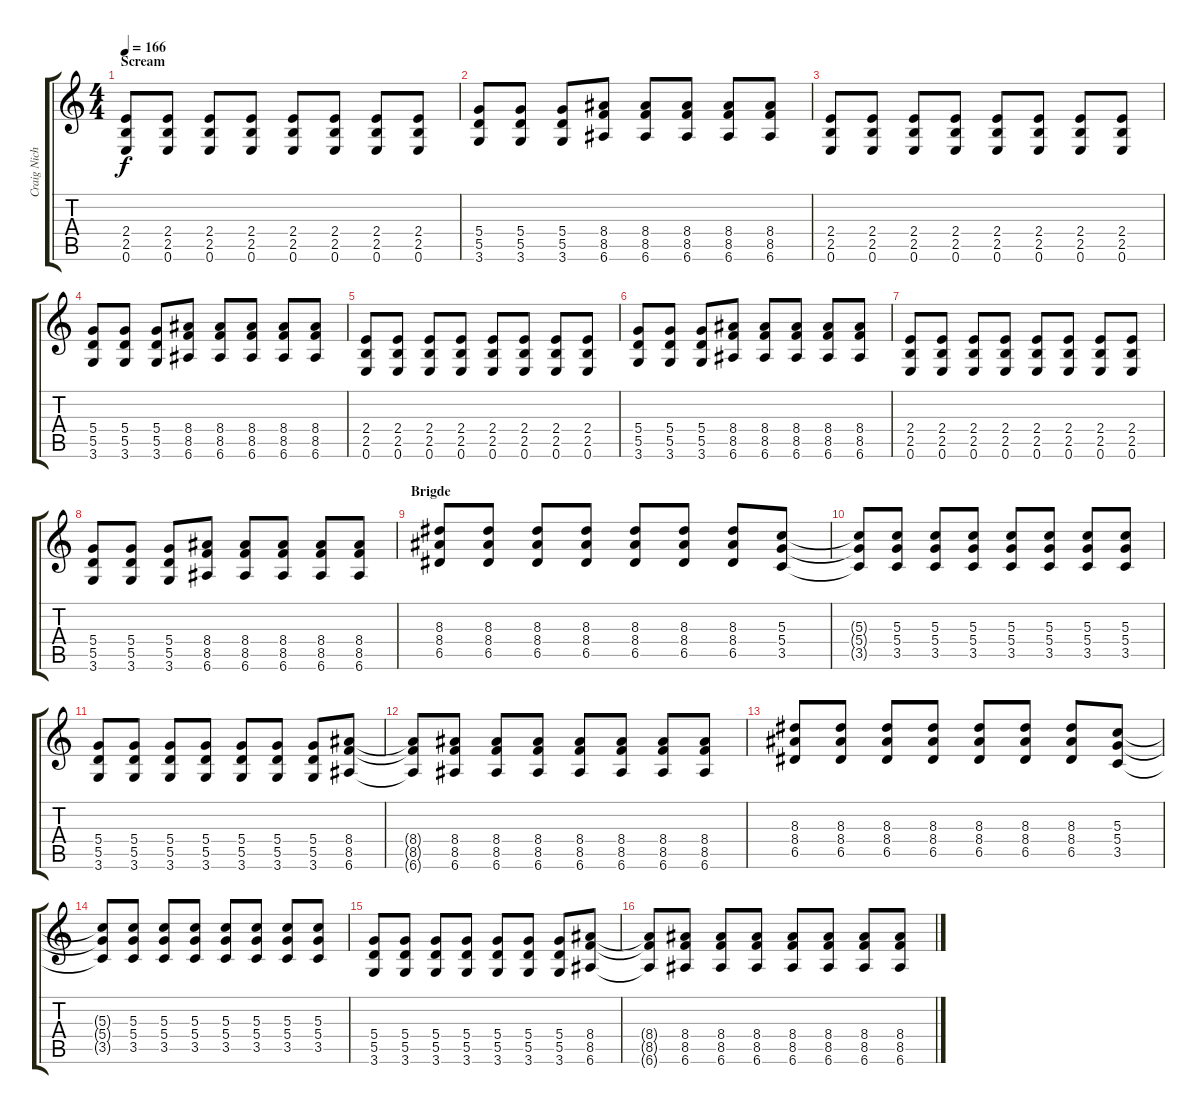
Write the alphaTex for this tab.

\track ("Craig Nicholls" "Craig Nich") {instrument distortionguitar}
\staff {score tabs}
\tuning (E4 B3 G3 D3 A2 E2) {hide}
\ts (4 4)
\section ("" "Scream ")
\tempo 166
\clef g2
\ks c
(2.4 2.5 0.6).8{dy f volume 10 balance 16 instrument distortionguitar} (2.4 2.5 0.6).8 (2.4 2.5 0.6).8 (2.4 2.5 0.6).8 (2.4 2.5 0.6).8 (2.4 2.5 0.6).8 (2.4 2.5 0.6).8 (2.4 2.5 0.6).8 |
(5.4 5.5 3.6).8 (5.4 5.5 3.6).8 (5.4 5.5 3.6).8 (8.4 8.5 6.6).8 (8.4 8.5 6.6).8 (8.4 8.5 6.6).8 (8.4 8.5 6.6).8 (8.4 8.5 6.6).8 |
(2.4 2.5 0.6).8 (2.4 2.5 0.6).8 (2.4 2.5 0.6).8 (2.4 2.5 0.6).8 (2.4 2.5 0.6).8 (2.4 2.5 0.6).8 (2.4 2.5 0.6).8 (2.4 2.5 0.6).8 |
(5.4 5.5 3.6).8 (5.4 5.5 3.6).8 (5.4 5.5 3.6).8 (8.4 8.5 6.6).8 (8.4 8.5 6.6).8 (8.4 8.5 6.6).8 (8.4 8.5 6.6).8 (8.4 8.5 6.6).8 |
(2.4 2.5 0.6).8{volume 10 balance 16 instrument distortionguitar} (2.4 2.5 0.6).8 (2.4 2.5 0.6).8 (2.4 2.5 0.6).8 (2.4 2.5 0.6).8 (2.4 2.5 0.6).8 (2.4 2.5 0.6).8 (2.4 2.5 0.6).8 |
(5.4 5.5 3.6).8 (5.4 5.5 3.6).8 (5.4 5.5 3.6).8 (8.4 8.5 6.6).8 (8.4 8.5 6.6).8 (8.4 8.5 6.6).8 (8.4 8.5 6.6).8 (8.4 8.5 6.6).8 |
(2.4 2.5 0.6).8 (2.4 2.5 0.6).8 (2.4 2.5 0.6).8 (2.4 2.5 0.6).8 (2.4 2.5 0.6).8 (2.4 2.5 0.6).8 (2.4 2.5 0.6).8 (2.4 2.5 0.6).8 |
(5.4 5.5 3.6).8 (5.4 5.5 3.6).8 (5.4 5.5 3.6).8 (8.4 8.5 6.6).8 (8.4 8.5 6.6).8 (8.4 8.5 6.6).8 (8.4 8.5 6.6).8 (8.4 8.5 6.6).8 |
\section ("" "Brigde")
(8.3 8.4 6.5).8{volume 10 balance 16 instrument distortionguitar} (8.3 8.4 6.5).8 (8.3 8.4 6.5).8 (8.3 8.4 6.5).8 (8.3 8.4 6.5).8 (8.3 8.4 6.5).8 (8.3 8.4 6.5).8 (5.3 5.4 3.5).8 |
(5.3{t} 5.4{t} 3.5{t}).8 (5.3 5.4 3.5).8 (5.3 5.4 3.5).8 (5.3 5.4 3.5).8 (5.3 5.4 3.5).8 (5.3 5.4 3.5).8 (5.3 5.4 3.5).8 (5.3 5.4 3.5).8 |
(5.4 5.5 3.6).8 (5.4 5.5 3.6).8 (5.4 5.5 3.6).8 (5.4 5.5 3.6).8 (5.4 5.5 3.6).8 (5.4 5.5 3.6).8 (5.4 5.5 3.6).8 (8.4 8.5 6.6).8 |
(8.4{t} 8.5{t} 6.6{t}).8 (8.4 8.5 6.6).8 (8.4 8.5 6.6).8 (8.4 8.5 6.6).8 (8.4 8.5 6.6).8 (8.4 8.5 6.6).8 (8.4 8.5 6.6).8 (8.4 8.5 6.6).8 |
(8.3 8.4 6.5).8{volume 10 balance 16 instrument distortionguitar} (8.3 8.4 6.5).8 (8.3 8.4 6.5).8 (8.3 8.4 6.5).8 (8.3 8.4 6.5).8 (8.3 8.4 6.5).8 (8.3 8.4 6.5).8 (5.3 5.4 3.5).8 |
(5.3{t} 5.4{t} 3.5{t}).8 (5.3 5.4 3.5).8 (5.3 5.4 3.5).8 (5.3 5.4 3.5).8 (5.3 5.4 3.5).8 (5.3 5.4 3.5).8 (5.3 5.4 3.5).8 (5.3 5.4 3.5).8 |
(5.4 5.5 3.6).8 (5.4 5.5 3.6).8 (5.4 5.5 3.6).8 (5.4 5.5 3.6).8 (5.4 5.5 3.6).8 (5.4 5.5 3.6).8 (5.4 5.5 3.6).8 (8.4 8.5 6.6).8 |
(8.4{t} 8.5{t} 6.6{t}).8 (8.4 8.5 6.6).8 (8.4 8.5 6.6).8 (8.4 8.5 6.6).8 (8.4 8.5 6.6).8 (8.4 8.5 6.6).8 (8.4 8.5 6.6).8 (8.4 8.5 6.6).8
